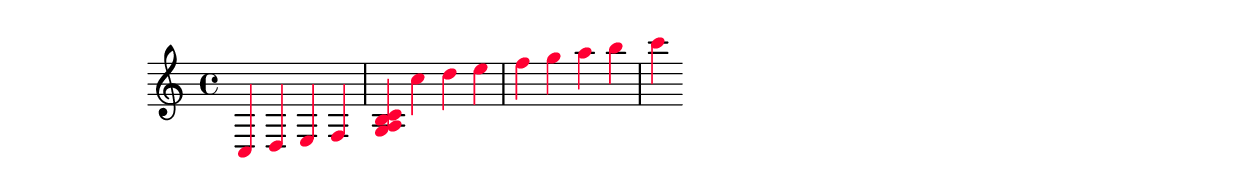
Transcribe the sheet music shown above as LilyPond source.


\relative {
  \override Voice.NoteHead	  #'color = #(rgb-color 1 0 .2)
  \override Voice.Stem	      #'color = #(rgb-color 1 0 .2)
  c4 d e f <g a b c> c' d e f g a b c
}